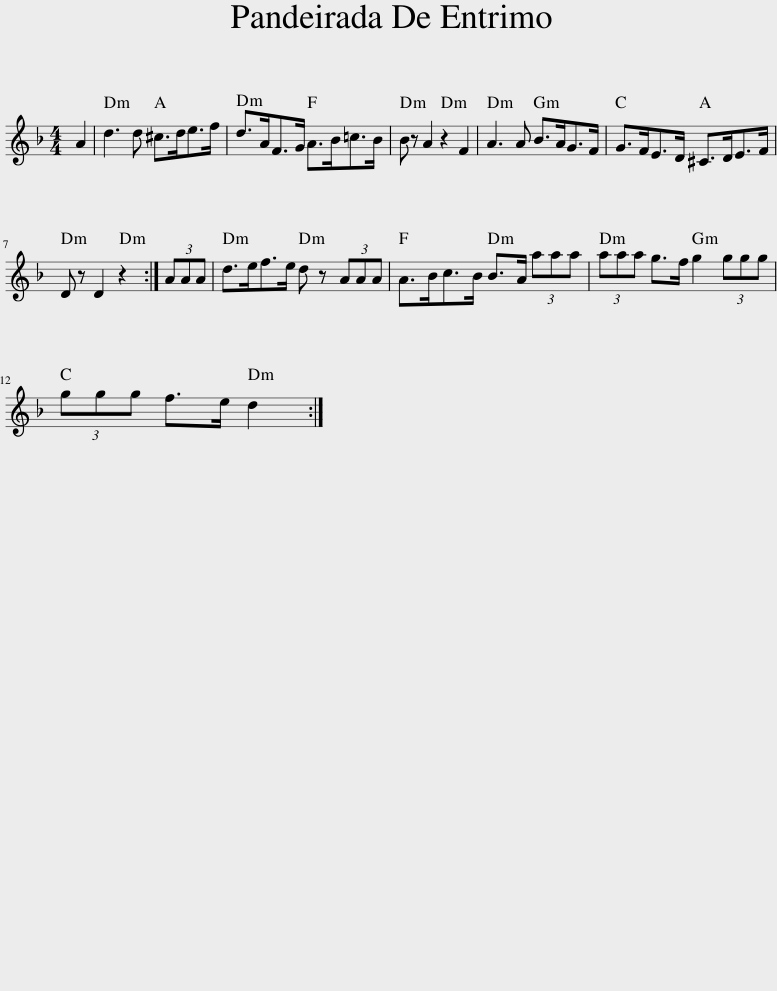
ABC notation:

X:1
L:1/8
M:4/4
I:linebreak $
K:Dmin
V:1 treble
V:1
 A2 | d3 d ^c>de>f | d>AF>G A>B=c>B | B z A2 z2 F2 | A3 A B>AG>F | %5
 G>FE>D ^C>DE>F |$ D z D2 z2 :| (3AAA | d>ef>e d z (3AAA | A>Bc>B B>A (3aaa | %10
 (3aaa g>f g2 (3ggg |$ (3ggg f>e d2 :| %12
